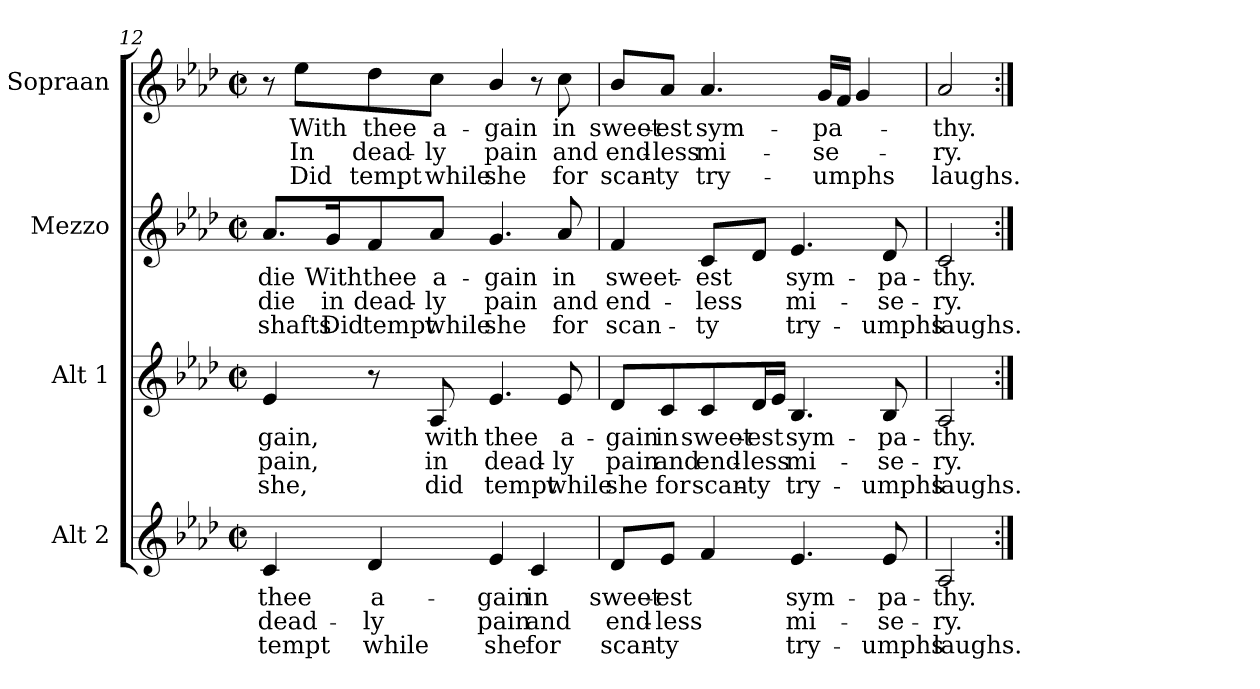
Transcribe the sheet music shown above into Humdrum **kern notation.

**kern	**text	**text	**text	**kern	**text	**text	**text	**kern	**text	**text	**text	**kern	**text	**text	**text
*part4	*part4	*part4	*part4	*part3	*part3	*part3	*part3	*part2	*part2	*part2	*part2	*part1	*part1	*part1	*part1
*staff4	*staff4	*staff4	*staff4	*staff3	*staff3	*staff3	*staff3	*staff2	*staff2	*staff2	*staff2	*staff1	*staff1	*staff1	*staff1
*I"Alt 2	*	*	*	*I"Alt 1	*	*	*	*I"Mezzo	*	*	*	*I"Sopraan	*	*	*
*I'Alt.	*	*	*	*I'A.	*	*	*	*	*	*	*	*I'S.	*	*	*
!!LO:LB:g=z
*clefG2	*	*	*	*clefG2	*	*	*	*clefG2	*	*	*	*clefG2	*	*	*
*k[b-e-a-d-]	*	*	*	*k[b-e-a-d-]	*	*	*	*k[b-e-a-d-]	*	*	*	*k[b-e-a-d-]	*	*	*
*A-:	*	*	*	*A-:	*	*	*	*A-:	*	*	*	*A-:	*	*	*
*M2/2	*	*	*	*M2/2	*	*	*	*M2/2	*	*	*	*M2/2	*	*	*
*met(c|)	*	*	*	*met(c|)	*	*	*	*met(c|)	*	*	*	*met(c|)	*	*	*
=12	=12	=12	=12	=12	=12	=12	=12	=12	=12	=12	=12	=12	=12	=12	=12
!	!LO:LY:b:color=#000000	!LO:LY:b:color=#000000	!LO:LY:b:color=#000000	!	!	!	!	!	!	!	!	!	!	!	!
!	!	!	!	!	!LO:LY:b:color=#000000	!LO:LY:b:color=#000000	!LO:LY:b:color=#000000	!	!	!	!	!	!	!	!
!	!	!	!	!	!	!	!	!	!LO:LY:b:color=#000000	!LO:LY:b:color=#000000	!LO:LY:b:color=#000000	!	!	!	!
4ci/	thee	dead-	tempt	4e-i/	-gain,	pain,	she,	8.a-i/L	die	die	shafts	8r	.	.	.
!	!	!	!	!	!	!	!	!	!	!	!	!	!LO:LY:b:color=#000000	!LO:LY:b:color=#000000	!LO:LY:b:color=#000000
.	.	.	.	.	.	.	.	.	.	.	.	8ee-i\L	With	In	Did
!	!	!	!	!	!	!	!	!	!LO:LY:b:color=#000000	!LO:LY:b:color=#000000	!LO:LY:b:color=#000000	!	!	!	!
.	.	.	.	.	.	.	.	16gi/K	With	in	Did	.	.	.	.
!	!LO:LY:b:color=#000000	!LO:LY:b:color=#000000	!LO:LY:b:color=#000000	!	!	!	!	!	!	!	!	!	!	!	!
!	!	!	!	!	!	!	!	!	!LO:LY:b:color=#000000	!LO:LY:b:color=#000000	!LO:LY:b:color=#000000	!	!	!	!
!	!	!	!	!	!	!	!	!	!	!	!	!	!LO:LY:b:color=#000000	!LO:LY:b:color=#000000	!LO:LY:b:color=#000000
4d-i/	a-	-ly	while	8r	.	.	.	8fi/	thee	dead-	tempt	8dd-i\	thee	dead-	tempt
!	!	!	!	!	!LO:LY:b:color=#000000	!LO:LY:b:color=#000000	!LO:LY:b:color=#000000	!	!	!	!	!	!	!	!
!	!	!	!	!	!	!	!	!	!LO:LY:b:color=#000000	!LO:LY:b:color=#000000	!LO:LY:b:color=#000000	!	!	!	!
!	!	!	!	!	!	!	!	!	!	!	!	!	!LO:LY:b:color=#000000	!LO:LY:b:color=#000000	!LO:LY:b:color=#000000
.	.	.	.	8A-i/	with	in	did	8a-i/J	a-	-ly	while	8cci\J	a-	-ly	while
!	!LO:LY:b:color=#000000	!LO:LY:b:color=#000000	!LO:LY:b:color=#000000	!	!	!	!	!	!	!	!	!	!	!	!
!	!	!	!	!	!LO:LY:b:color=#000000	!LO:LY:b:color=#000000	!LO:LY:b:color=#000000	!	!	!	!	!	!	!	!
!	!	!	!	!	!	!	!	!	!LO:LY:b:color=#000000	!LO:LY:b:color=#000000	!LO:LY:b:color=#000000	!	!	!	!
!	!	!	!	!	!	!	!	!	!	!	!	!	!LO:LY:b:color=#000000	!LO:LY:b:color=#000000	!LO:LY:b:color=#000000
4e-i/	-gain	pain	she	4.e-i/	thee	dead-	tempt	4.gi/	-gain	pain	she	4b-i/	-gain	pain	she
!	!LO:LY:b:color=#000000	!LO:LY:b:color=#000000	!LO:LY:b:color=#000000	!	!	!	!	!	!	!	!	!	!	!	!
4ci/	in	and	for	.	.	.	.	.	.	.	.	8r	.	.	.
!	!	!	!	!	!LO:LY:b:color=#000000	!LO:LY:b:color=#000000	!LO:LY:b:color=#000000	!	!	!	!	!	!	!	!
!	!	!	!	!	!	!	!	!	!LO:LY:b:color=#000000	!LO:LY:b:color=#000000	!LO:LY:b:color=#000000	!	!	!	!
!	!	!	!	!	!	!	!	!	!	!	!	!	!LO:LY:b:color=#000000	!LO:LY:b:color=#000000	!LO:LY:b:color=#000000
.	.	.	.	8e-i/	a-	-ly	while	8a-i/	in	and	for	8cci\	in	and	for
=13	=13	=13	=13	=13	=13	=13	=13	=13	=13	=13	=13	=13	=13	=13	=13
!	!LO:LY:b:color=#000000	!LO:LY:b:color=#000000	!LO:LY:b:color=#000000	!	!	!	!	!	!	!	!	!	!	!	!
!	!	!	!	!	!LO:LY:b:color=#000000	!LO:LY:b:color=#000000	!LO:LY:b:color=#000000	!	!	!	!	!	!	!	!
!	!	!	!	!	!	!	!	!	!LO:LY:b:color=#000000	!LO:LY:b:color=#000000	!LO:LY:b:color=#000000	!	!	!	!
!	!	!	!	!	!	!	!	!	!	!	!	!	!LO:LY:b:color=#000000	!LO:LY:b:color=#000000	!LO:LY:b:color=#000000
8d-i/L	sweet-	end-	scan-	8d-i/L	-gain	pain	she	4fi/	sweet-	end-	scan-	8b-i/L	sweet-	end-	scan-
!	!LO:LY:b:color=#000000	!LO:LY:b:color=#000000	!LO:LY:b:color=#000000	!	!	!	!	!	!	!	!	!	!	!	!
!	!	!	!	!	!LO:LY:b:color=#000000	!LO:LY:b:color=#000000	!LO:LY:b:color=#000000	!	!	!	!	!	!	!	!
!	!	!	!	!	!	!	!	!	!	!	!	!	!LO:LY:b:color=#000000	!LO:LY:b:color=#000000	!LO:LY:b:color=#000000
8e-i/J	-est	-less	-ty	8ci/	in	and	for	.	.	.	.	8a-i/J	-est	-less	-ty
!	!	!	!	!	!LO:LY:b:color=#000000	!LO:LY:b:color=#000000	!LO:LY:b:color=#000000	!	!	!	!	!	!	!	!
!	!	!	!	!	!	!	!	!	!LO:LY:b:color=#000000	!LO:LY:b:color=#000000	!LO:LY:b:color=#000000	!	!	!	!
!	!	!	!	!	!	!	!	!	!	!	!	!	!LO:LY:b:color=#000000	!LO:LY:b:color=#000000	!LO:LY:b:color=#000000
4fi/	.	.	.	8ci/	sweet-	end-	scan-	8ci/L	-est	-less	-ty	4.a-i/	sym-	mi-	try-
!	!	!	!	!	!LO:LY:b:color=#000000	!LO:LY:b:color=#000000	!LO:LY:b:color=#000000	!	!	!	!	!	!	!	!
.	.	.	.	16d-i/L	-est	-less	-ty	8d-i/J	.	.	.	.	.	.	.
.	.	.	.	16e-i/JJ	.	.	.	.	.	.	.	.	.	.	.
!	!LO:LY:b:color=#000000	!LO:LY:b:color=#000000	!LO:LY:b:color=#000000	!	!	!	!	!	!	!	!	!	!	!	!
!	!	!	!	!	!LO:LY:b:color=#000000	!LO:LY:b:color=#000000	!LO:LY:b:color=#000000	!	!	!	!	!	!	!	!
!	!	!	!	!	!	!	!	!	!LO:LY:b:color=#000000	!LO:LY:b:color=#000000	!LO:LY:b:color=#000000	!	!	!	!
4.e-i/	sym-	mi-	try-	4.B-i/	sym-	mi-	try-	4.e-i/	sym-	mi-	try-	.	.	.	.
!	!	!	!	!	!	!	!	!	!	!	!	!	!LO:LY:b:color=#000000	!LO:LY:b:color=#000000	!LO:LY:b:color=#000000
.	.	.	.	.	.	.	.	.	.	.	.	16gi/LL	-pa-	-se-	-umphs
.	.	.	.	.	.	.	.	.	.	.	.	16fi/JJ	.	.	.
.	.	.	.	.	.	.	.	.	.	.	.	4gi/	.	.	.
!	!LO:LY:b:color=#000000	!LO:LY:b:color=#000000	!LO:LY:b:color=#000000	!	!	!	!	!	!	!	!	!	!	!	!
!	!	!	!	!	!LO:LY:b:color=#000000	!LO:LY:b:color=#000000	!LO:LY:b:color=#000000	!	!	!	!	!	!	!	!
!	!	!	!	!	!	!	!	!	!LO:LY:b:color=#000000	!LO:LY:b:color=#000000	!LO:LY:b:color=#000000	!	!	!	!
8e-i/	-pa-	-se-	-umphs	8B-i/	-pa-	-se-	-umphs	8d-i/	-pa-	-se-	-umphs	.	.	.	.
=14	=14	=14	=14	=14	=14	=14	=14	=14	=14	=14	=14	=14	=14	=14	=14
!	!LO:LY:b:color=#000000	!LO:LY:b:color=#000000	!LO:LY:b:color=#000000	!	!	!	!	!	!	!	!	!	!	!	!
!	!	!	!	!	!LO:LY:b:color=#000000	!LO:LY:b:color=#000000	!LO:LY:b:color=#000000	!	!	!	!	!	!	!	!
!	!	!	!	!	!	!	!	!	!LO:LY:b:color=#000000	!LO:LY:b:color=#000000	!LO:LY:b:color=#000000	!	!	!	!
!	!	!	!	!	!	!	!	!	!	!	!	!	!LO:LY:b:color=#000000	!LO:LY:b:color=#000000	!LO:LY:b:color=#000000
2A-i/	-thy.	-ry.	laughs.	2A-i/	-thy.	-ry.	laughs.	2ci/	-thy.	-ry.	laughs.	2a-i/	-thy.	-ry.	laughs.
=:|!	=:|!	=:|!	=:|!	=:|!	=:|!	=:|!	=:|!	=:|!	=:|!	=:|!	=:|!	=:|!	=:|!	=:|!	=:|!
*-	*-	*-	*-	*-	*-	*-	*-	*-	*-	*-	*-	*-	*-	*-	*-
